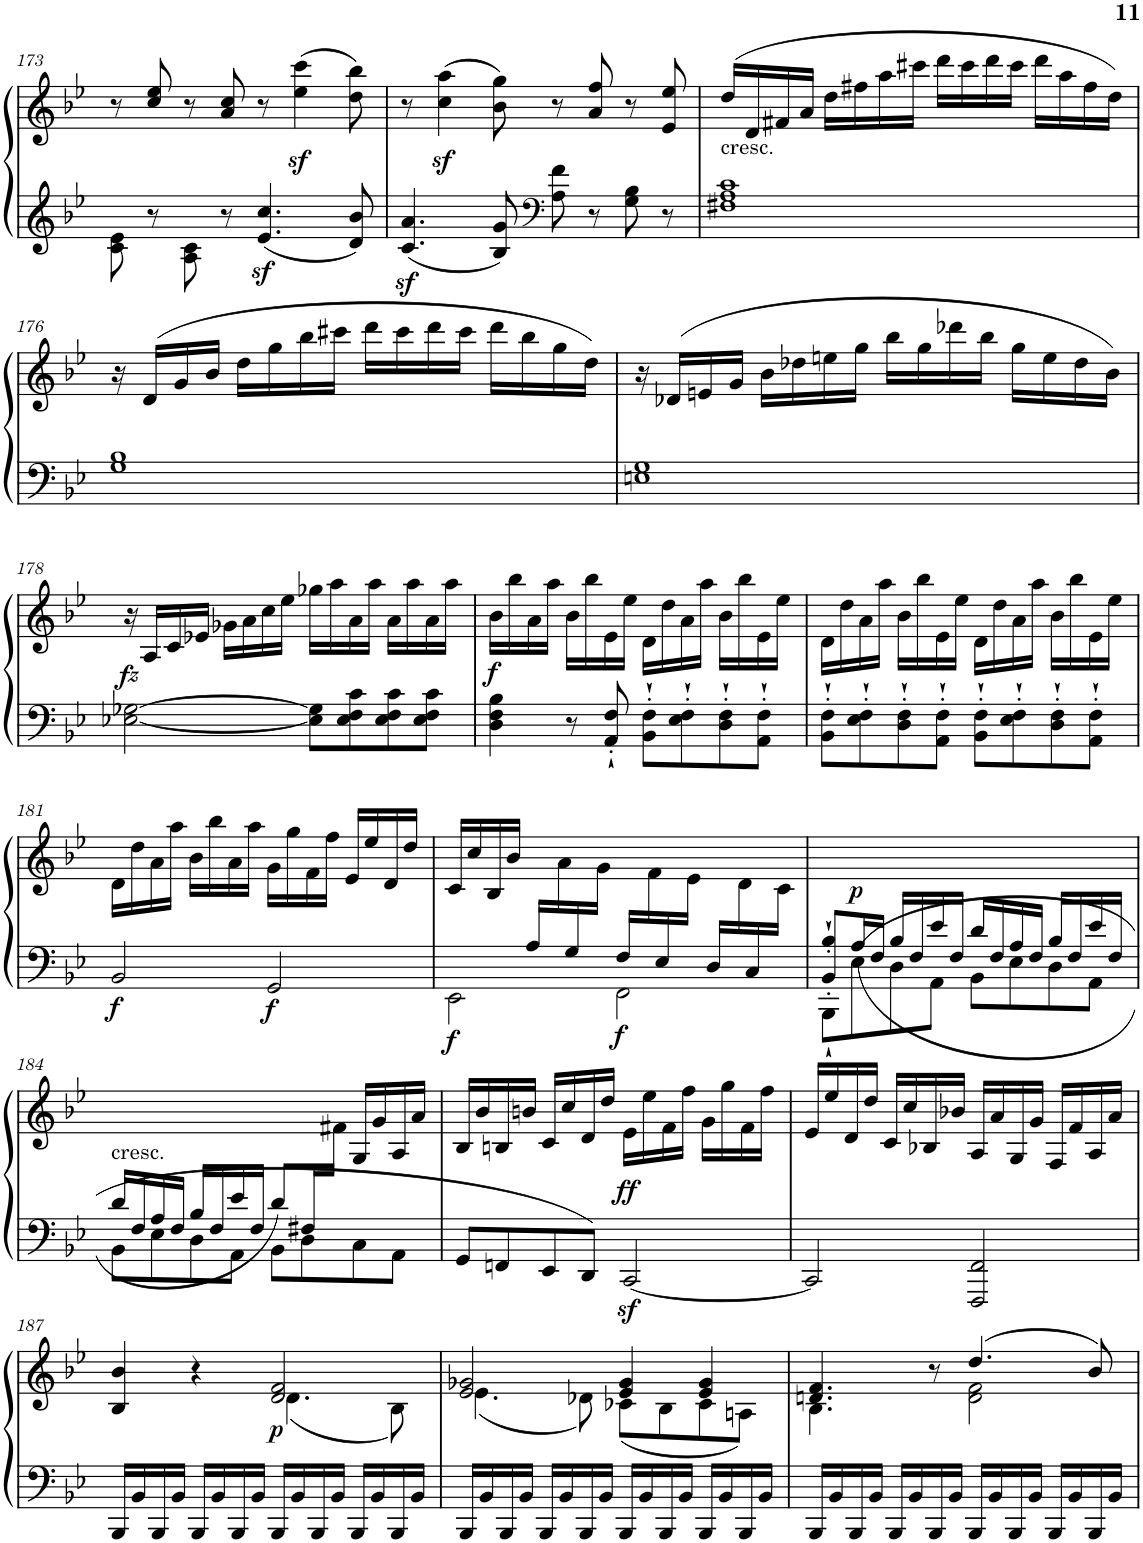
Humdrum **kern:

**kern	**kern	**dynam
*part1	*part1	*part1
*staff2	*staff1	*staff1/2
*I"Piano	*	*
*I'Pno	*	*
!!LO:PB:g=z
*clefG2	*clefG2	*
*k[b-e-]	*k[b-e-]	*
*B-:	*B-:	*
*M4/4	*M4/4	*
*met(c)	*met(c)	*
=173	=173	=173
*^	*^	*
8ryy	8c\ 8e-\	8r	8ryy	.
8r	8ryy	8ryy	8cc/ 8ee-/	.
8ryy	8A\ 8c\	8r	8ryy	.
8r	2ryy	8ryy	8a/ 8cc/	.
!	!	!	!	!LO:DY:b=2
4.e-/ 4.cc/	.	8r	2ryy	sf
!	!	!	!	!LO:DY:b
.	.	(4ee-\ 4ccc\	.	sf
8d/ 8b-/	8ryy	8dd\ 8bb-\)	.	.
=174	=174	=174	=174	=174
!	!	!	!	!LO:DY:b=2
4.c/ 4.a/	2ryy	8r	8ryy	sf
!	!	!	!	!LO:DY:b
*	*	*v	*v	*
.	.	(4cc\ 4aa\	sf
8B-/ 8g/	.	8b-\ 8gg\)	.
*clefF4	*	*	*
8ryy	8A\ 8f\	8r	.
*	*	*^	*
8r	8ryy	8ryy	8a/ 8ff/	.
8ryy	8G\ 8B-\	8r	8ryy	.
8r	8ryy	8ryy	8e-/ 8ee-/	.
=175	=175	=175	=175	=175
!	!	!LO:TX:b:t=cresc.	!	!
*v	*v	*	*	*
*	*v	*v	*
1F#X 1A 1c	(16dd/LL	.
.	16d/	.
.	16f#X/	.
.	16a/JJ	.
.	16dd\LL	.
.	16ff#X\	.
.	16aa\	.
.	16ccc#X\JJ	.
.	16ddd\LL	.
.	16ccc#\	.
.	16ddd\	.
.	16ccc#\JJ	.
.	16ddd\LL	.
.	16aa\	.
.	16ff#\	.
.	16dd\JJ)	.
!!LO:LB:g=z
=176	=176	=176
1G 1B-	16r	.
.	(16d/LL	.
.	16g/	.
.	16b-/JJ	.
.	16dd\LL	.
.	16gg\	.
.	16bb-\	.
.	16ccc#X\JJ	.
.	16ddd\LL	.
.	16ccc#\	.
.	16ddd\	.
.	16ccc#\JJ	.
.	16ddd\LL	.
.	16bb-\	.
.	16gg\	.
.	16dd\JJ)	.
=177	=177	=177
1En 1G	16r	.
.	(16d-X/LL	.
.	16en/	.
.	16g/JJ	.
.	16b-\LL	.
.	16dd-X\	.
.	16een\	.
.	16gg\JJ	.
.	16bb-\LL	.
.	16gg\	.
.	16ddd-X\	.
.	16bb-\JJ	.
.	16gg\LL	.
.	16ee\	.
.	16dd-\	.
.	16b-\JJ)	.
!!LO:LB:g=z
=178	=178	=178
!	!	!LO:DY:a=2
[2E-X\ [2G-X\	16r	fz
.	16A/LL	.
.	16c/	.
.	16e-X/JJ	.
.	16g-X\LL	.
.	16a\	.
.	16cc\	.
.	16ee-\JJ	.
8E-\] 8G-\]L	16gg-X\LL	.
.	16aa\	.
8E-\ 8F\ 8c\	16a\	.
.	16aa\JJ	.
8E-\ 8F\ 8c\	16a\LL	.
.	16aa\	.
8E-\ 8F\ 8c\J	16a\	.
.	16aa\JJ	.
=179	=179	=179
!	!	!LO:DY:b
4D\ 4F\ 4B-\	16b-\LL	f
.	16bb-\	.
.	16a\	.
.	16aa\JJ	.
8r	16b-\LL	.
.	16bb-\	.
8AA/'` 8F/'`	16e-\	.
.	16ee-\JJ	.
8BB-\'` 8F\'`L	16d\LL	.
.	16dd\	.
8E-\'` 8F\'`	16a\	.
.	16aa\JJ	.
8D\'` 8F\'`	16b-\LL	.
.	16bb-\	.
8AA\'` 8F\'`J	16e-\	.
.	16ee-\JJ	.
=180	=180	=180
8BB-\'` 8F\'`L	16d\LL	.
.	16dd\	.
8E-\'` 8F\'`	16a\	.
.	16aa\JJ	.
8D\'` 8F\'`	16b-\LL	.
.	16bb-\	.
8AA\'` 8F\'`J	16e-\	.
.	16ee-\JJ	.
8BB-\'` 8F\'`L	16d\LL	.
.	16dd\	.
8E-\'` 8F\'`	16a\	.
.	16aa\JJ	.
8D\'` 8F\'`	16b-\LL	.
.	16bb-\	.
8AA\'` 8F\'`J	16e-\	.
.	16ee-\JJ	.
!!LO:LB:g=z
=181	=181	=181
!	!	!LO:DY:b=2
2BB-/	16d\LL	f
.	16dd\	.
.	16a\	.
.	16aa\JJ	.
.	16b-\LL	.
.	16bb-\	.
.	16a\	.
.	16aa\JJ	.
!	!	!LO:DY:b=2
2GG/	16g\LL	f
.	16gg\	.
.	16f\	.
.	16ff\JJ	.
.	16e-/LL	.
.	16ee-/	.
.	16d/	.
.	16dd/JJ	.
=182	=182	=182
*^	*	*
!	!	!	!LO:DY:b=2
4ryy	2EE-\	16c/LL	f
.	.	16cc/	.
.	.	16B-/	.
.	.	16b-/JJ	.
16A/LL	.	16ryy	.
16ryy	.	16a\	.
16G/	.	16ryy	.
16ryy	.	16g\JJ	.
!	!	!	!LO:DY:b=2
16F/LL	2FF\	16ryy	f
16ryy	.	16f\	.
16E-/	.	16ryy	.
16ryy	.	16e-\JJ	.
16D/LL	.	16ryy	.
16ryy	.	16d\	.
16C/	.	16ryy	.
16ryy	.	16c\JJ	.
=183	=183	=183	=183
8BB-/'` 8B-/'`L	8BBB-'`\L	1ryy	.
!	!	!	!LO:DY:a=2
16A/L	8E-\	.	p
16F/JJ	.	.	.
16B-/LL	8D\	.	.
16F/	.	.	.
16e-/	8AA\J	.	.
16F/JJ	.	.	.
16d/LL	8BB-\L	.	.
16F/	.	.	.
16A/	8E-\	.	.
16F/JJ	.	.	.
16B-/LL	8D\	.	.
16F/	.	.	.
16e-/	8AA\J	.	.
16F/JJ	.	.	.
!!LO:LB:g=z
=184	=184	=184	=184
!	!	!LO:TX:b:t=cresc.	!
16d/LL	8BB-\L	8.ryy	.
16F/	.	.	.
16A/	8E-\	.	.
16F/JJ	.	.	.
16B-/LL	8D\	.	.
16F/	.	.	.
16e-/	8AA\J	.	.
16F/JJ	.	.	.
8d/L	8BB-\L	.	.
16F#X/L	8D\	.	.
4ryy	.	16f#X\JJ	.
.	8C\	16G/LL	.
.	.	16g/	.
.	8AA\J	16A/	.
16ryy	.	16a/JJ	.
*v	*v	*	*
=185	=185	=185
8GG/L	16B-/LL	.
.	16b-/	.
8FFn/	16Bn/	.
.	16bn/JJ	.
8EE-/	16c/LL	.
.	16cc/	.
8DD/J	16d/	.
.	16dd/JJ	.
!	!	!LO:DY:b
[2CCz</	16e-\LL	ff
.	16ee-\	.
.	16f\	.
.	16ff\JJ	.
.	16g\LL	.
.	16gg\	.
.	16f\	.
.	16ff\JJ	.
=186	=186	=186
2CC/]	16e-/LL	.
.	16ee-/	.
.	16d/	.
.	16dd/JJ	.
.	16c/LL	.
.	16cc/	.
.	16B-X/	.
.	16b-X/JJ	.
2FFF/ 2FF/	16A/LL	.
.	16a/	.
.	16G/	.
.	16g/JJ	.
.	16F/LL	.
.	16f/	.
.	16A/	.
.	16a/JJ	.
!!LO:LB:g=z
=187	=187	=187
*	*^	*
16BBB-/LL	4B-/ 4b-/	2ryy	.
16BB-/	.	.	.
16BBB-/	.	.	.
16BB-/JJ	.	.	.
16BBB-/LL	4r	.	.
16BB-/	.	.	.
16BBB-/	.	.	.
16BB-/JJ	.	.	.
!	!	!	!LO:DY:b
16BBB-/LL	2d/ 2f/	(4.d\	p
16BB-/	.	.	.
16BBB-/	.	.	.
16BB-/JJ	.	.	.
16BBB-/LL	.	.	.
16BB-/	.	.	.
16BBB-/	.	8B-\)	.
16BB-/JJ	.	.	.
=188	=188	=188	=188
16BBB-/LL	2e-/ 2g-X/	(4.e-\	.
16BB-/	.	.	.
16BBB-/	.	.	.
16BB-/JJ	.	.	.
16BBB-/LL	.	.	.
16BB-/	.	.	.
16BBB-/	.	8d-X\)	.
16BB-/JJ	.	.	.
16BBB-/LL	4e-/ 4g-/	(8c-X\L	.
16BB-/	.	.	.
16BBB-/	.	8B-\	.
16BB-/JJ	.	.	.
16BBB-/LL	4e-/ 4g-/	8c-\	.
16BB-/	.	.	.
16BBB-/	.	8An\J)	.
16BB-/JJ	.	.	.
=189	=189	=189	=189
16BBB-/LL	4.dn/ 4.f/	4.B-\	.
16BB-/	.	.	.
16BBB-/	.	.	.
16BB-/JJ	.	.	.
16BBB-/LL	.	.	.
16BB-/	.	.	.
16BBB-/	8r	8ryy	.
16BB-/JJ	.	.	.
16BBB-/LL	(4.dd/	2d\ 2f\	.
16BB-/	.	.	.
16BBB-/	.	.	.
16BB-/JJ	.	.	.
16BBB-/LL	.	.	.
16BB-/	.	.	.
16BBB-/	8b-/)	.	.
16BB-/JJ	.	.	.
*	*v	*v	*
=	=	=
*-	*-	*-
